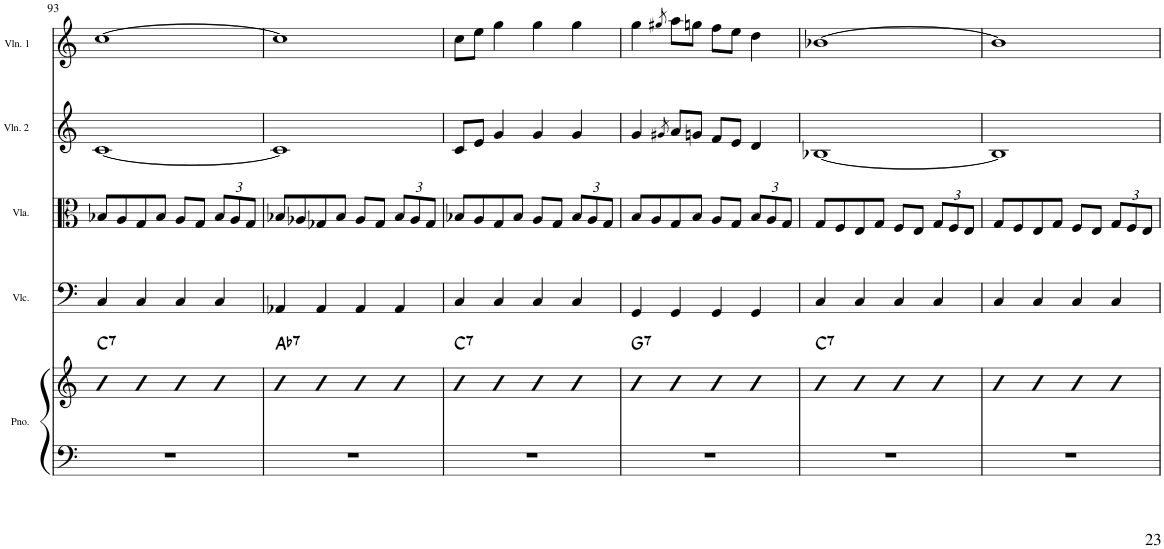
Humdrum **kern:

**kern	**kern	**harte	**kern	**kern	**kern	**kern
*part5	*part5	*part5	*part4	*part3	*part2	*part1
*staff6	*staff5	*	*staff4	*staff3	*staff2	*staff1
*I"Piano	*	*	*I"Violoncello	*I"Viola	*I"Violin 2	*I"Violin 1
*I'Pno.	*	*	*I'Vlc.	*I'Vla.	*I'Vln. 2	*I'Vln. 1
!!LO:PB:g=z
*clefF4	*clefG2	*	*clefF4	*clefC3	*clefG2	*clefG2
*k[]	*k[]	*	*k[]	*k[]	*k[]	*k[]
*M4/4	*M4/4	*	*M4/4	*M4/4	*M4/4	*M4/4
=93	=93	=93	=93	=93	=93	=93
!	!	!LO:H:kt=7	!	!	!	!
1r	4bn	C:7	4C/	8B-X/L	[1c	[1cc
.	.	.	.	8A/	.	.
.	4b	.	4C/	8G/	.	.
.	.	.	.	8B-/J	.	.
.	4b	.	4C/	8A/L	.	.
.	.	.	.	8G/J	.	.
*	*	*	*	*Xbrackettup	*	*
.	4b	.	4C/	12B-/L	.	.
.	.	.	.	12A/	.	.
.	.	.	.	12G/J	.	.
=94	=94	=94	=94	=94	=94	=94
!	!	!LO:H:kt=7	!	!	!	!
1r	4b	Ab:7	4AA-X/	8B-X/L	1c]	1cc]
.	.	.	.	8A-X/	.	.
.	4b	.	4AA-/	8G-X/	.	.
.	.	.	.	8B-/J	.	.
.	4b	.	4AA-/	8A-/L	.	.
.	.	.	.	8G-/J	.	.
.	4b	.	4AA-/	12B-/L	.	.
.	.	.	.	12A-/	.	.
.	.	.	.	12G-/J	.	.
=95	=95	=95	=95	=95	=95	=95
!	!	!LO:H:kt=7	!	!	!	!
1r	4bn	C:7	4C/	8B-X/L	8c/L	8cc\L
.	.	.	.	8A/	8e/J	8ee\J
.	4b	.	4C/	8G/	4g/	4gg\
.	.	.	.	8B-/J	.	.
.	4b	.	4C/	8A/L	4g/	4gg\
.	.	.	.	8G/J	.	.
.	4b	.	4C/	12B-/L	4g/	4gg\
.	.	.	.	12A/	.	.
.	.	.	.	12G/J	.	.
=96	=96	=96	=96	=96	=96	=96
!	!	!LO:H:kt=7	!	!	!	!
1r	4b	G:7	4GG/	8B/L	4g/	4gg\
.	.	.	.	8A/	.	.
.	.	.	.	.	8qg#X/	8qgg#X/
.	4b	.	4GG/	8G/	8a/L	8aa\L
.	.	.	.	8B/J	8gn/J	8ggn\J
.	4b	.	4GG/	8A/L	8f/L	8ff\L
.	.	.	.	8G/J	8e/J	8ee\J
.	4b	.	4GG/	12B/L	4d/	4dd\
.	.	.	.	12A/	.	.
.	.	.	.	12G/J	.	.
=97	=97	=97	=97	=97	=97	=97
!	!	!LO:H:kt=7	!	!	!	!
1r	4bn	C:7	4C/	8G/L	[1B-X	[1b-X
.	.	.	.	8F/	.	.
.	4b	.	4C/	8E/	.	.
.	.	.	.	8G/J	.	.
.	4b	.	4C/	8F/L	.	.
.	.	.	.	8E/J	.	.
.	4b	.	4C/	12G/L	.	.
.	.	.	.	12F/	.	.
.	.	.	.	12E/J	.	.
=98	=98	=98	=98	=98	=98	=98
1r	4b	.	4C/	8G/L	1B-]	1b-]
.	.	.	.	8F/	.	.
.	4b	.	4C/	8E/	.	.
.	.	.	.	8G/J	.	.
.	4b	.	4C/	8F/L	.	.
.	.	.	.	8E/J	.	.
.	4b	.	4C/	12G/L	.	.
.	.	.	.	12F/	.	.
.	.	.	.	12E/J	.	.
=	=	=	=	=	=	=
*-	*-	*-	*-	*-	*-	*-
